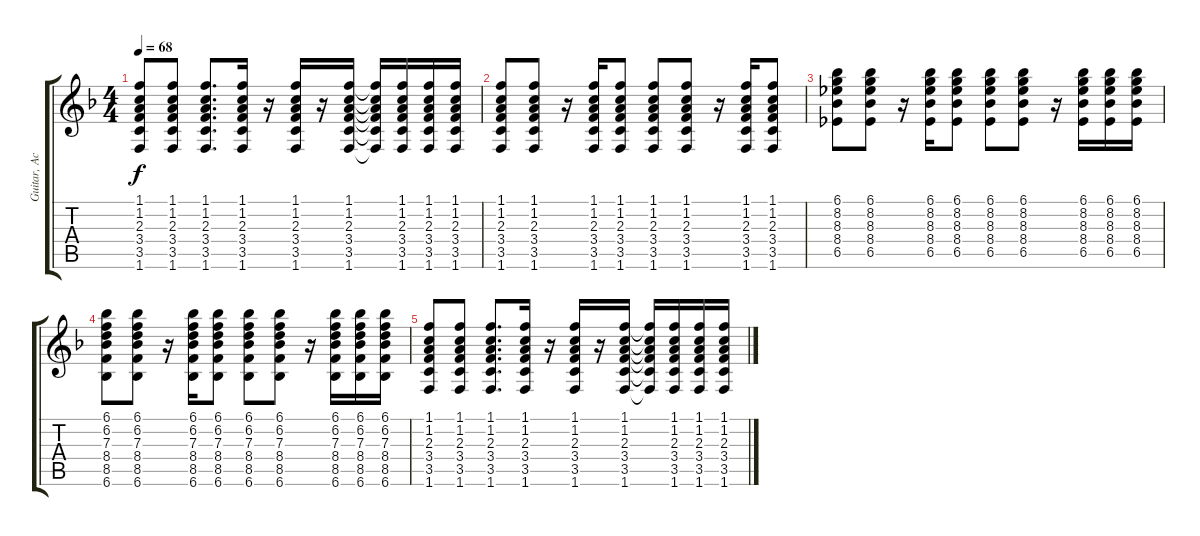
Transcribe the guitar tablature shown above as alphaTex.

\track ("Guitar, Acoustic" "Guitar, Ac") {instrument acousticguitarsteel}
\staff {score tabs}
\tuning (E4 B3 G3 D3 A2 E2) {hide}
\ts (4 4)
\tempo 68
\clef g2
\ks f
(1.1 1.2 2.3 3.4 3.5 1.6).8{dy f volume 2} (1.1 1.2 2.3 3.4 3.5 1.6).8 (1.1 1.2 2.3 3.4 3.5 1.6).8{d} (1.1 1.2 2.3 3.4 3.5 1.6).16 r.16 (1.1 1.2 2.3 3.4 3.5 1.6).16 r.16 (1.1 1.2 2.3 3.4 3.5 1.6).16 (1.1{t} 1.2{t} 2.3{t} 3.4{t} 3.5{t} 1.6{t}).16 (1.1 1.2 2.3 3.4 3.5 1.6).16 (1.1 1.2 2.3 3.4 3.5 1.6).16 (1.1 1.2 2.3 3.4 3.5 1.6).16 |
(1.1 1.2 2.3 3.4 3.5 1.6).8 (1.1 1.2 2.3 3.4 3.5 1.6).8 r.16 (1.1 1.2 2.3 3.4 3.5 1.6).16 (1.1 1.2 2.3 3.4 3.5 1.6).8 (1.1 1.2 2.3 3.4 3.5 1.6).8 (1.1 1.2 2.3 3.4 3.5 1.6).8 r.16 (1.1 1.2 2.3 3.4 3.5 1.6).16 (1.1 1.2 2.3 3.4 3.5 1.6).8 |
(6.1 8.2 8.3 8.4 6.5).8 (6.1 8.2 8.3 8.4 6.5).8 r.16 (6.1 8.2 8.3 8.4 6.5).16 (6.1 8.2 8.3 8.4 6.5).8 (6.1 8.2 8.3 8.4 6.5).8 (6.1 8.2 8.3 8.4 6.5).8 r.16 (6.1 8.2 8.3 8.4 6.5).16 (6.1 8.2 8.3 8.4 6.5).16 (6.1 8.2 8.3 8.4 6.5).16 |
(6.1 6.2 7.3 8.4 8.5 6.6).8 (6.1 6.2 7.3 8.4 8.5 6.6).8 r.16 (6.1 6.2 7.3 8.4 8.5 6.6).16 (6.1 6.2 7.3 8.4 8.5 6.6).8 (6.1 6.2 7.3 8.4 8.5 6.6).8 (6.1 6.2 7.3 8.4 8.5 6.6).8 r.16 (6.1 6.2 7.3 8.4 8.5 6.6).16 (6.1 6.2 7.3 8.4 8.5 6.6).16 (6.1 6.2 7.3 8.4 8.5 6.6).16 |
(1.1 1.2 2.3 3.4 3.5 1.6).8 (1.1 1.2 2.3 3.4 3.5 1.6).8 (1.1 1.2 2.3 3.4 3.5 1.6).8{d} (1.1 1.2 2.3 3.4 3.5 1.6).16 r.16 (1.1 1.2 2.3 3.4 3.5 1.6).16 r.16 (1.1 1.2 2.3 3.4 3.5 1.6).16 (1.1{t} 1.2{t} 2.3{t} 3.4{t} 3.5{t} 1.6{t}).16 (1.1 1.2 2.3 3.4 3.5 1.6).16 (1.1 1.2 2.3 3.4 3.5 1.6).16 (1.1 1.2 2.3 3.4 3.5 1.6).16
